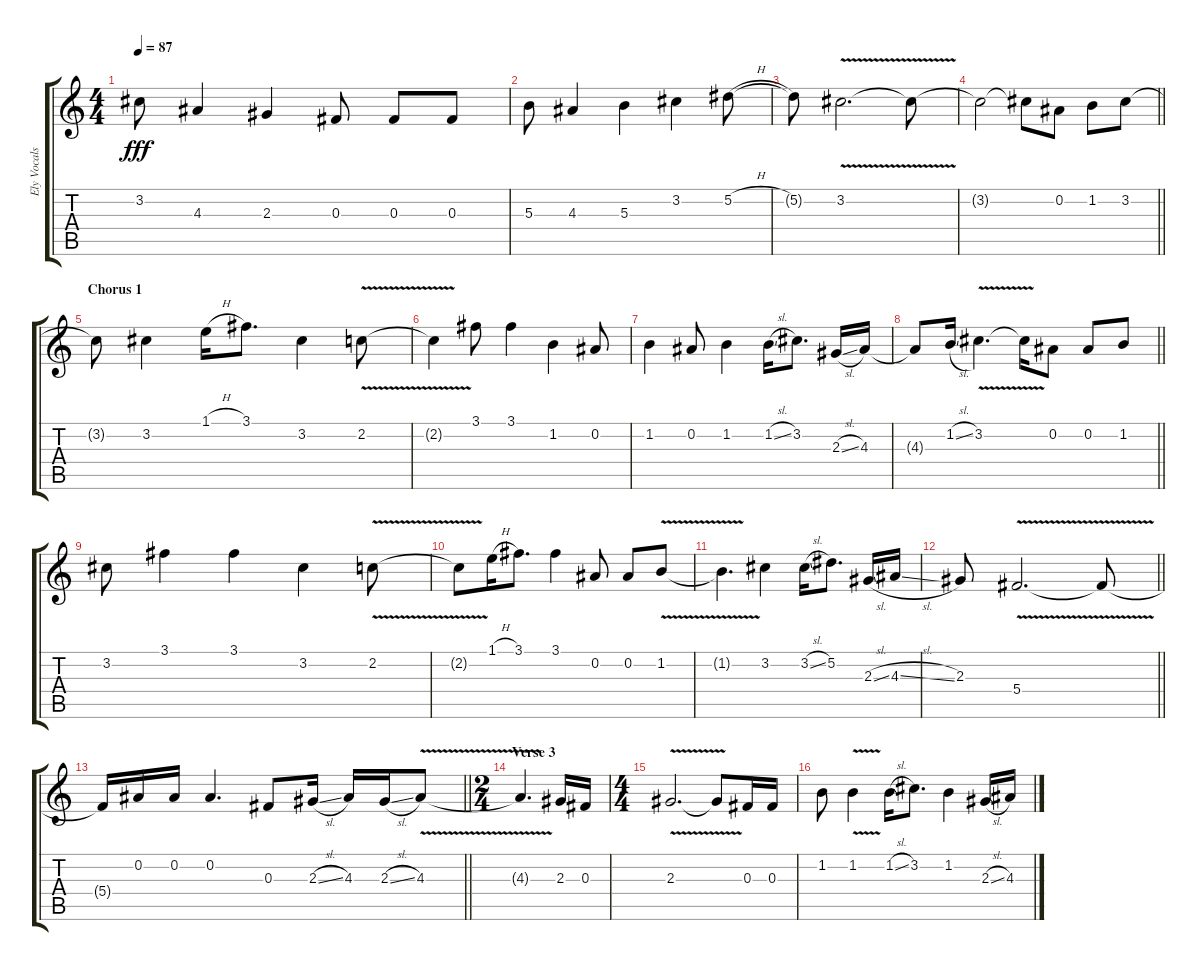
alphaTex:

\track ("Ely Vocals" "Ely Vocals") {instrument acousticguitarnylon}
\staff {score tabs}
\tuning (Eb4 Bb3 Gb3 Db3 Ab2 Eb2) {hide}
\ts (4 4)
\tempo 87
\clef g2
\ks c
3.2{t}.8{dy fff} 4.3.4 2.3.4 0.3.8 0.3.8 0.3.8 |
5.3.8 4.3.4 5.3.4 3.2.4 5.2{h}.8 |
5.2{t}.8 3.2{v}.2{d} 3.2{t}.8 |
\barLineRight lightlight
3.2{t}.2 3.2{t}.8 0.2.8 1.2.8 3.2.8 |
\section ("" "Chorus 1")
3.2{t}.8 3.2.4 1.1{h}.16 3.1.8{d} 3.2.4 2.2{v}.8 |
2.2{t}.4 3.1.8 3.1.4 1.2.4 0.2.8 |
1.2.4 0.2.8 1.2.4 1.2{sl}.16 3.2.8{d} 2.3{sl}.16 4.3.16 |
\barLineRight lightlight
4.3{t}.8 1.2{sl}.16 3.2{v}.4{d} 3.2{t}.16 0.2.8 0.2.8 1.2.8 |
3.2.8 3.1.4 3.1.4 3.2.4 2.2{v}.8 |
2.2{t}.8 1.1{h}.16 3.1.8{d} 3.1.4 0.2.8 0.2.8 1.2{v}.8 |
1.2{t}.4{d} 3.2.4 3.2{sl}.16 5.2.8{d} 2.3{sl}.16 4.3{sl}.16 |
\barLineRight lightlight
2.3.8 5.4{v}.2{d} 5.4{t}.8 |
\barLineRight lightlight
5.4{t}.16 0.2.16 0.2.16 0.2.4{d} 0.3.8 2.3{sl}.16 4.3.16 2.3{sl}.16 4.3{v}.8 |
\ts (2 4)
\section ("" "Verse 3")
4.3{t}.4{d} 2.3.16 0.3.16 |
\ts (4 4)
2.3{v}.2{d} 2.3{t}.8 0.3.16 0.3.16 |
1.2.8 1.2{v}.4 1.2{sl}.16 3.2.8{d} 1.2.4 2.3{sl}.16 4.3.16
